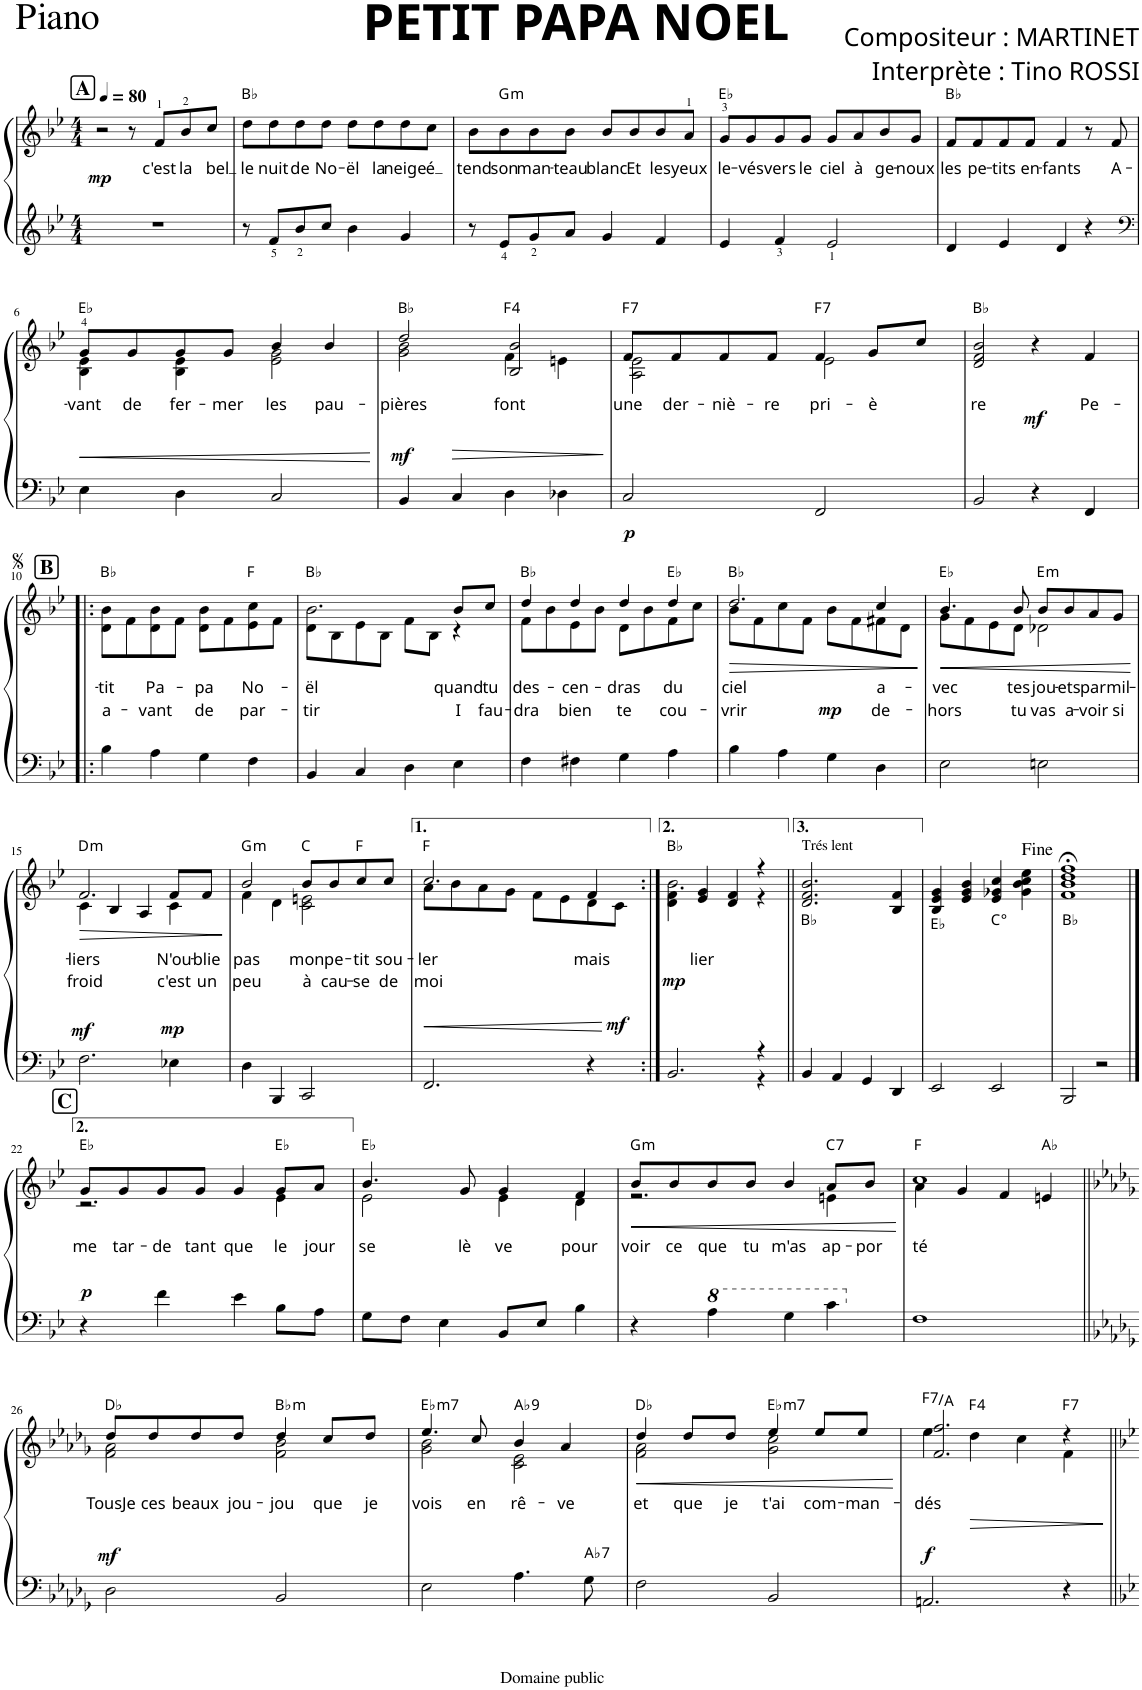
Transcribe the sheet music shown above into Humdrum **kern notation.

**kern	**kern	**text	**text	**dynam	**harte
*part1	*part1	*part1	*part1	*part1	*part1
*staff2	*staff1	*staff1	*staff1	*staff1/2	*
*I"Piano	*	*	*	*	*
*I'Pia.	*	*	*	*	*
*clefG2	*clefG2	*	*	*	*
*k[b-e-]	*k[b-e-]	*	*	*	*
*M4/4	*M4/4	*	*	*	*
*MM80	*MM80	*	*	*	*
!!LO:REH:place=s1:a:B:cj:fs=14:t=A
=1	=1	=1	=1	=1	=1
!	!	!	!	!LO:DY:b	!
1r	2r	.	.	mp	.
.	8r	.	.	.	.
!	!	!LO:LY:b	!	!	!
.	8f/L	c'est	.	.	.
!	!	!LO:LY:b	!	!	!
.	8b-/	la	.	.	.
!	!	!LO:LY:b	!	!	!
.	8cc/J	bel	.	.	.
=2	=2	=2	=2	=2	=2
!	!	!LO:LY:b	!	!	!
8r	8dd\L	le	.	.	Bb:maj
!	!	!LO:LY:b	!	!	!
8f/L	8dd\	nuit	.	.	.
!	!	!LO:LY:b	!	!	!
8b-/	8dd\	de	.	.	.
!	!	!LO:LY:b	!	!	!
8cc/J	8dd\J	No-	.	.	.
!	!	!LO:LY:b	!	!	!
4b-\	8dd\L	-ël	.	.	.
!	!	!LO:LY:b	!	!	!
.	8dd\	la	.	.	.
!	!	!LO:LY:b	!	!	!
4g/	8dd\	neige	.	.	.
!	!	!LO:LY:b	!	!	!
.	8cc\J	é	.	.	.
=3	=3	=3	=3	=3	=3
!	!	!LO:LY:b	!	!	!
8r	8b-\L	tend	.	.	.
!	!	!LO:LY:b	!	!	!LO:H:kt=m
8e-/L	8b-\	son	.	.	G:min
!	!	!LO:LY:b	!	!	!
8g/	8b-\	man-	.	.	.
!	!	!LO:LY:b	!	!	!
8a/J	8b-\J	-teau	.	.	.
!	!	!LO:LY:b	!	!	!
4g/	8b-/L	blanc	.	.	.
!	!	!LO:LY:b	!	!	!
.	8b-/	Et	.	.	.
!	!	!LO:LY:b	!	!	!
4f/	8b-/	les	.	.	.
!	!	!LO:LY:b	!	!	!
.	8a/J	yeux	.	.	.
=4	=4	=4	=4	=4	=4
!	!	!LO:LY:b	!	!	!
4e-/	8g/L	le-	.	.	Eb:maj
!	!	!LO:LY:b	!	!	!
.	8g/	-vés	.	.	.
!	!	!LO:LY:b	!	!	!
4f/	8g/	vers	.	.	.
!	!	!LO:LY:b	!	!	!
.	8g/J	le	.	.	.
!	!	!LO:LY:b	!	!	!
2e-/	8g/L	ciel	.	.	.
!	!	!LO:LY:b	!	!	!
.	8a/	à	.	.	.
!	!	!LO:LY:b	!	!	!
.	8b-/	ge-	.	.	.
!	!	!LO:LY:b	!	!	!
.	8g/J	-noux	.	.	.
=5	=5	=5	=5	=5	=5
!	!	!LO:LY:b	!	!	!
4d/	8f/L	les	.	.	Bb:maj
!	!	!LO:LY:b	!	!	!
.	8f/	pe-	.	.	.
!	!	!LO:LY:b	!	!	!
4e-/	8f/	-tits	.	.	.
!	!	!LO:LY:b	!	!	!
.	8f/J	en-	.	.	.
!	!	!LO:LY:b	!	!	!
4d/	4f/	-fants	.	.	.
4r	8r	.	.	.	.
!	!	!LO:LY:b	!	!	!
.	8f/	A-	.	.	.
!!LO:LB:g=z
=6	=6	=6	=6	=6	=6
*clefF4	*	*	*	*	*
!	!	!LO:LY:b	!	!	!
*	*^	*	*	*	*
4E-\	8g/L	4B-\ 4e-\	-vant	.	.	Eb:maj
!	!	!	!LO:LY:b	!	!	!
.	8g/	.	de	.	.	.
!	!	!	!LO:LY:b	!	!	!
4D\	8g/	4B-\ 4e-\	fer-	.	.	.
!	!	!	!LO:LY:b	!	!	!
.	8g/J	.	-mer	.	.	.
!	!	!	!LO:LY:b	!	!	!
2C/	4b-/	2e-\ 2g\	les	.	.	.
!	!	!	!LO:LY:b	!	!	!
.	4b-/	.	pau-	.	.	.
=7	=7	=7	=7	=7	=7	=7
!	!	!	!LO:LY:b	!	!LO:DY:a=2	!
4BB-/	2dd/	2g\ 2b-\	-pières	.	mf	Bb:maj
4C/	.	.	.	.	.	.
!	!	!	!LO:LY:b	!	!	!
4D\	2B-/ 2b-/	4f\	font	.	.	F:maj(4)
4D-X\	.	4en\	.	.	.	.
=8	=8	=8	=8	=8	=8	=8
!	!	!	!LO:LY:b	!	!LO:DY:b=2	!LO:H:kt=7
2C/	8f/L	2A\ 2e-\	une	.	p	F:7
!	!	!	!LO:LY:b	!	!	!
.	8f/	.	der-	.	.	.
!	!	!	!LO:LY:b	!	!	!
.	8f/	.	-niè-	.	.	.
!	!	!	!LO:LY:b	!	!	!
.	8f/J	.	-re	.	.	.
!	!	!	!LO:LY:b	!	!	!LO:H:kt=7
2FF/	4f/	2e-\	pri-	.	.	F:7
!	!	!	!LO:LY:b	!	!	!
.	8g/L	.	-è	.	.	.
.	8cc/J	.	.	.	.	.
*	*v	*v	*	*	*	*
=9	=9	=9	=9	=9	=9
!	!	!LO:LY:b	!	!	!
2BB-/	2d/ 2f/ 2b-/	re	.	.	Bb:maj
!	!	!	!	!LO:DY:a=2	!
4r	4r	.	.	mf	.
!	!	!LO:LY:b	!	!	!
4FF/	4f/	Pe-	.	.	.
!!LO:LB:g=z
!!LO:REH:place=s1:a:B:cj:fs=14:t=B
=10!|:	=10!|:	=10!|:	=10!|:	=10!|:	=10!|:
!	!	!LO:LY:b	!LO:LY:b	!	!
*	*^	*	*	*	*
4B-\	4b-\	8d\L	-tit	a-	.	Bb:maj
.	.	8f\	.	.	.	.
!	!	!	!LO:LY:b	!LO:LY:b	!	!
4A\	4b-\	8d\	Pa-	-vant	.	.
.	.	8f\J	.	.	.	.
!	!	!	!LO:LY:b	!LO:LY:b	!	!
4G\	4b-\	8d\L	-pa	de	.	.
.	.	8f\	.	.	.	.
!	!	!	!LO:LY:b	!LO:LY:b	!	!
4F\	4cc\	8e-\	No-	par-	.	F:maj
.	.	8f\J	.	.	.	.
=11	=11	=11	=11	=11	=11	=11
!	!	!	!LO:LY:b	!LO:LY:b	!	!
4BB-/	2.b-\	8d\L	-ël	-tir	.	Bb:maj
.	.	8B-\	.	.	.	.
4C/	.	8e-\	.	.	.	.
.	.	8B-\J	.	.	.	.
4D\	.	8f\L	.	.	.	.
.	.	8B-\J	.	.	.	.
!	!	!	!LO:LY:b	!LO:LY:b	!	!
4E-\	8b-/L	4r	quand	I	.	.
!	!	!	!LO:LY:b	!LO:LY:b	!	!
.	8cc/J	.	tu	fau-	.	.
=12	=12	=12	=12	=12	=12	=12
!	!	!	!LO:LY:b	!LO:LY:b	!	!
4F\	4dd/	8f\L	des-	-dra	.	Bb:maj
.	.	8b-\	.	.	.	.
!	!	!	!LO:LY:b	!LO:LY:b	!	!
4F#X\	4dd/	8e-\	-cen-	bien	.	.
.	.	8b-\J	.	.	.	.
!	!	!	!LO:LY:b	!LO:LY:b	!	!
4G\	4dd/	8d\L	-dras	te	.	.
.	.	8b-\	.	.	.	.
!	!	!	!LO:LY:b	!LO:LY:b	!	!
4A\	4dd/	8f\	du	cou-	.	Eb:maj
.	.	8cc\J	.	.	.	.
=13	=13	=13	=13	=13	=13	=13
!	!	!	!LO:LY:b	!LO:LY:b	!LO:HP:b	!
4B-\	2.dd/	8b-\L	ciel	-vrir	>	Bb:maj
.	.	8f\	.	.	.	.
4A\	.	8cc\	.	.	.	.
.	.	8f\J	.	.	.	.
!	!	!	!	!	!LO:DY:a=2	!
4G\	.	8b-\L	.	.	mp	.
.	.	8f\	.	.	.	.
!	!	!	!LO:LY:b	!LO:LY:b	!	!
4D\	4cc/	8f#X\	a-	de-	.	.
.	.	8d\J	.	.	.	.
*	*v	*v	*	*	*	*
.	.	.	.	]	.
=14	=14	=14	=14	=14	=14
!	!	!LO:LY:b	!LO:LY:b	!LO:HP:b	!
*	*^	*	*	*	*
2E-\	4.b-/	8g\L	-vec	-hors	<	Eb:maj
.	.	8f\	.	.	.	.
.	.	8e-\	.	.	.	.
!	!	!	!LO:LY:b	!LO:LY:b	!	!
.	8b-/	8d\J	tes	tu	.	.
!	!	!	!LO:LY:b	!LO:LY:b	!	!LO:H:kt=m
2En\	8b-/L	2d-X\	jou-	vas	.	E:min
!	!	!	!LO:LY:b	!LO:LY:b	!	!
.	8b-/	.	-ets	a-	.	.
!	!	!	!LO:LY:b	!LO:LY:b	!	!
.	8a/	.	par	-voir	.	.
!	!	!	!LO:LY:b	!LO:LY:b	!	!
.	8g/J	.	mil-	si	.	.
*	*v	*v	*	*	*	*
.	.	.	.	[	.
!!LO:LB:g=z
=15	=15	=15	=15	=15	=15
!	!	!LO:LY:b	!LO:LY:b	!LO:HP:b	!
*	*^	*	*	*	*
!	!	!	!	!	!LO:DY:n=1:a=2	!LO:H:kt=m
2.F\	2.f/	4c\	-liers	froid	> mf	D:min
.	.	4B-/	.	.	.	.
.	.	4A/	.	.	.	.
!	!	!	!LO:LY:b	!LO:LY:b	!LO:DY:n=2:a=2	!
4E-X\	8f/L	4c\	N'ou-	c'est	mp	.
!	!	!	!LO:LY:b	!LO:LY:b	!	!
.	8f/J	.	-blie	un	.	.
*	*v	*v	*	*	*	*
.	.	.	.	]	.
=16	=16	=16	=16	=16	=16
!	!	!LO:LY:b	!LO:LY:b	!	!LO:H:kt=m
*	*^	*	*	*	*
4D\	2b-/	4f\	pas	peu	.	G:min
4BBB-/	.	4d\	.	.	.	.
!	!	!	!LO:LY:b	!LO:LY:b	!	!
2CC/	8b-/L	2c\ 2en\	mon	à	.	C:maj
!	!	!	!LO:LY:b	!LO:LY:b	!	!
.	8b-/	.	pe-	cau-	.	.
!	!	!	!LO:LY:b	!LO:LY:b	!	!
.	8cc/	.	-tit	-se	.	F:maj
!	!	!	!LO:LY:b	!LO:LY:b	!	!
.	8cc/J	.	sou-	de	.	.
=17	=17	=17	=17	=17	=17	=17
!	!	!	!LO:LY:b	!LO:LY:b	!LO:HP:b	!
2.FF/	2.cc/	8a\L	-ler	moi	<	F:maj
.	.	8b-\	.	.	.	.
.	.	8a\	.	.	.	.
.	.	8g\J	.	.	.	.
.	.	8f\L	.	.	.	.
.	.	8e-\	.	.	.	.
!	!	!	!LO:LY:b	!	!	!
4r	4f/	8d\	mais	.	.	.
!	!	!	!	!	!LO:DY:n=1:b	!
.	.	8c\J	.	.	[ mf	.
=18:|!	=18:|!	=18:|!	=18:|!	=18:|!	=18:|!	=18:|!
*^	*	*	*	*	*	*
!	!	!	!	!	!	!LO:DY:a=2	!
2.BB-/	2.ryy	4d\ 4f\	2.b-\	.	.	mp	Bb:maj
!	!	!	!	!LO:LY:b	!	!	!
.	.	4e-/ 4g/	.	-lier	.	.	.
.	.	4d/ 4f/	.	.	.	.	.
4r	4r	4r	4r	.	.	.	.
=19||	=19||	=19||	=19||	=19||	=19||	=19||	=19||
!	!	!LO:TX:a:t=Trés lent	!	!	!	!	!
*v	*v	*	*	*	*	*	*
*	*v	*v	*	*	*	*
4BB-/	2.d/ 2.f/ 2.b-/	.	.	.	Bb:maj
4AA/	.	.	.	.	.
4GG/	.	.	.	.	.
4DD/	4B-/ 4f/	.	.	.	.
=20	=20	=20	=20	=20	=20
2EE-/	4B-/ 4e-/ 4g/	.	.	.	Eb:maj
.	4e-/ 4g/ 4b-/	.	.	.	.
!	!	!	!	!	!LO:H:kt=°
2EE-/	4e-/ 4g-X/ 4cc/	.	.	.	.
.	4g-\ 4b-\ 4cc\ 4ee-\	.	.	.	.
=21	=21	=21	=21	=21	=21
2BBB-/	1f;< 1b-;< 1dd;< 1ff;<	.	.	.	Bb:maj
2r	.	.	.	.	.
!!LO:LB:g=z
!!LO:REH:place=s1:a:B:cj:fs=14:t=C
==22	==22	==22	==22	==22	==22
!	!	!LO:LY:b	!	!LO:DY:a=2	!
*	*^	*	*	*	*
4r	8g/L	2.r	me	.	p	Eb:maj
!	!	!	!LO:LY:b	!	!	!
.	8g/	.	tar-	.	.	.
!	!	!	!LO:LY:b	!	!	!
4f\	8g/	.	-de	.	.	.
!	!	!	!LO:LY:b	!	!	!
.	8g/J	.	tant	.	.	.
!	!	!	!LO:LY:b	!	!	!
4e-\	4g/	.	que	.	.	.
!	!	!	!LO:LY:b	!	!	!
8B-\L	8g/L	4e-\	le	.	.	Eb:maj
!	!	!	!LO:LY:b	!	!	!
8A\J	8a/J	.	jour	.	.	.
=23	=23	=23	=23	=23	=23	=23
!	!	!	!LO:LY:b	!	!	!
8G\L	4.b-/	2e-\	se	.	.	Eb:maj
8F\J	.	.	.	.	.	.
4E-\	.	.	.	.	.	.
!	!	!	!LO:LY:b	!	!	!
.	8g/	.	-lè	.	.	.
!	!	!	!LO:LY:b	!	!	!
8BB-/L	4g/	4e-\	ve	.	.	.
8E-/J	.	.	.	.	.	.
!	!	!	!LO:LY:b	!	!	!
4B-\	4f/	4d\	pour	.	.	.
=24	=24	=24	=24	=24	=24	=24
!	!	!	!LO:LY:b	!	!LO:HP:b	!LO:H:kt=m
4r	8b-/L	2.r	voir	.	<	G:min
!	!	!	!LO:LY:b	!	!	!
.	8b-/	.	ce	.	.	.
!	!	!	!LO:LY:b	!	!	!
4a\	8b-/	.	que	.	.	.
!	!	!	!LO:LY:b	!	!	!
.	8b-/J	.	tu	.	.	.
!	!	!	!LO:LY:b	!	!	!
4g\	4b-/	.	m'as	.	.	.
!	!	!	!LO:LY:b	!	!	!LO:H:kt=7
4cc\	8a/L	4en\	ap-	.	.	C:7
!	!	!	!LO:LY:b	!	!	!
.	8b-/J	.	-por	.	.	.
*	*v	*v	*	*	*	*
.	.	.	.	[	.
=25	=25	=25	=25	=25	=25
!	!	!LO:LY:b	!	!	!
*	*^	*	*	*	*
1F	1cc	4a\	té	.	.	F:maj
.	.	4g/	.	.	.	.
.	.	4f/	.	.	.	.
.	.	4en/	.	.	.	Ab:maj
!!LO:LB:g=z	!!
=26||	=26||	=26||	=26||	=26||	=26||	=26||
*k[b-e-a-d-g-]	*k[b-e-a-d-g-]	*	*	*	*	*
!	!	!	!LO:LY:b	!	!LO:DY:a=2	!
2D-\	8dd-/L	2f\ 2a-\	TousJe	.	mf	Db:maj
!	!	!	!LO:LY:b	!	!	!
.	8dd-/	.	ces	.	.	.
!	!	!	!LO:LY:b	!	!	!
.	8dd-/	.	beaux	.	.	.
!	!	!	!LO:LY:b	!	!	!
.	8dd-/J	.	jou-	.	.	.
!	!	!	!LO:LY:b	!	!	!LO:H:kt=m
2BB-/	4dd-/	2f\ 2b-\	-jou	.	.	Bb:min
!	!	!	!LO:LY:b	!	!	!
.	8cc/L	.	que	.	.	.
!	!	!	!LO:LY:b	!	!	!
.	8dd-/J	.	je	.	.	.
*	*v	*v	*	*	*	*
=27	=27	=27	=27	=27	=27
!	!	!LO:LY:b	!	!	!LO:H:kt=m7
*	*^	*	*	*	*
*	*	*^	*	*	*	*
2E-\	4.ee-/	2g-\ 2b-\	2..ryy	vois	.	.	Eb:min7
!	!	!	!	!LO:LY:b	!	!	!
.	8cc/	.	.	en	.	.	.
!	!	!	!	!LO:LY:b	!	!	!LO:H:kt=9
4.A-\	4b-/	2c\ 2e-\	.	rê-	.	.	Ab:9
!	!	!	!	!LO:LY:b	!	!	!
.	4a-/	.	.	-ve	.	.	.
!	!	!	!	!	!	!	!LO:H:kt=7
8G-\	.	.	8ryy	.	.	.	Ab:7
=28	=28	=28	=28	=28	=28	=28	=28
!	!	!	!	!LO:LY:b	!	!LO:HP:b	!
*	*	*v	*v	*	*	*	*
2F\	4dd-/	2f\ 2a-\	et	.	<	Db:maj
!	!	!	!LO:LY:b	!	!	!
.	8dd-/L	.	que	.	.	.
!	!	!	!LO:LY:b	!	!	!
.	8dd-/J	.	je	.	.	.
!	!	!	!LO:LY:b	!	!	!LO:H:kt=m7
2BB-/	4ee-/	2g-\ 2cc\	t'ai	.	.	Eb:min7
!	!	!	!LO:LY:b	!	!	!
.	8ee-/L	.	com-	.	.	.
!	!	!	!LO:LY:b	!	!	!
.	8ee-/J	.	-man-	.	.	.
*	*v	*v	*	*	*	*
.	.	.	.	[	.
=29	=29	=29	=29	=29	=29
!	!	!LO:LY:b	!	!LO:DY:a=2	!LO:H:kt=7
*	*^	*	*	*	*
2.AAn/	2.f/ 2.ff/	4ee-\	-dés	.	f	F:7/3
.	.	4dd-\	.	.	.	F:maj(4)
.	.	4cc\	.	.	.	.
!	!	!	!	!	!	!LO:H:kt=7
4r	4r	4f\	.	.	.	F:7
*	*v	*v	*	*	*	*
=||	=||	=||	=||	=||	=||
*-	*-	*-	*-	*-	*-
